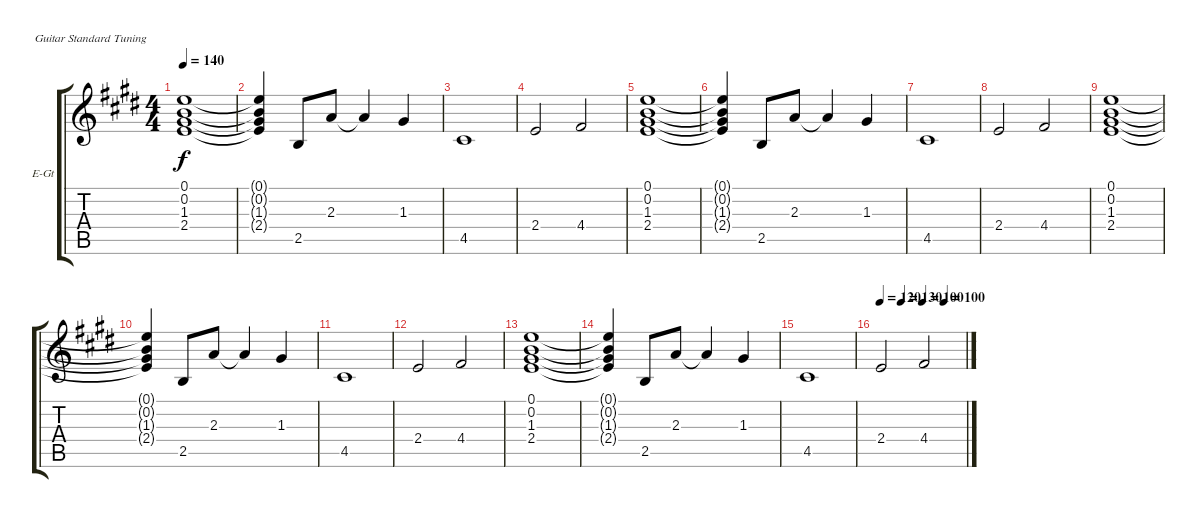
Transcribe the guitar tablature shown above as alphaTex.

\bracketExtendMode groupsimilarinstruments
\firstSystemTrackNameOrientation horizontal
\otherSystemsTrackNameOrientation horizontal
\track ("Lead" "E-Gt") {instrument distortionguitar}
\staff {score tabs}
\tuning (E4 B3 G3 D3 A2 E2)
\ts (4 4)
\tempo 140
\clef g2
\ks e
(0.1 0.2 1.3 2.4).1{dy f} |
(0.1{t} 0.2{t} 1.3{t} 2.4{t}).4 2.5.8 2.3.8 2.3{t}.4 1.3.4 |
4.5.1 |
2.4.2 4.4.2 |
(0.1 0.2 1.3 2.4).1 |
(0.1{t} 0.2{t} 1.3{t} 2.4{t}).4 2.5.8 2.3.8 2.3{t}.4 1.3.4 |
4.5.1 |
2.4.2 4.4.2 |
(0.1 0.2 1.3 2.4).1 |
(0.1{t} 0.2{t} 1.3{t} 2.4{t}).4 2.5.8 2.3.8 2.3{t}.4 1.3.4 |
4.5.1 |
2.4.2 4.4.2 |
(0.1 0.2 1.3 2.4).1 |
(0.1{t} 0.2{t} 1.3{t} 2.4{t}).4 2.5.8 2.3.8 2.3{t}.4 1.3.4 |
4.5.1 |
\tempo 120
\tempo (130 0.25)
\tempo (100 0.5)
\tempo (100 0.75)
2.4.2 4.4.2
